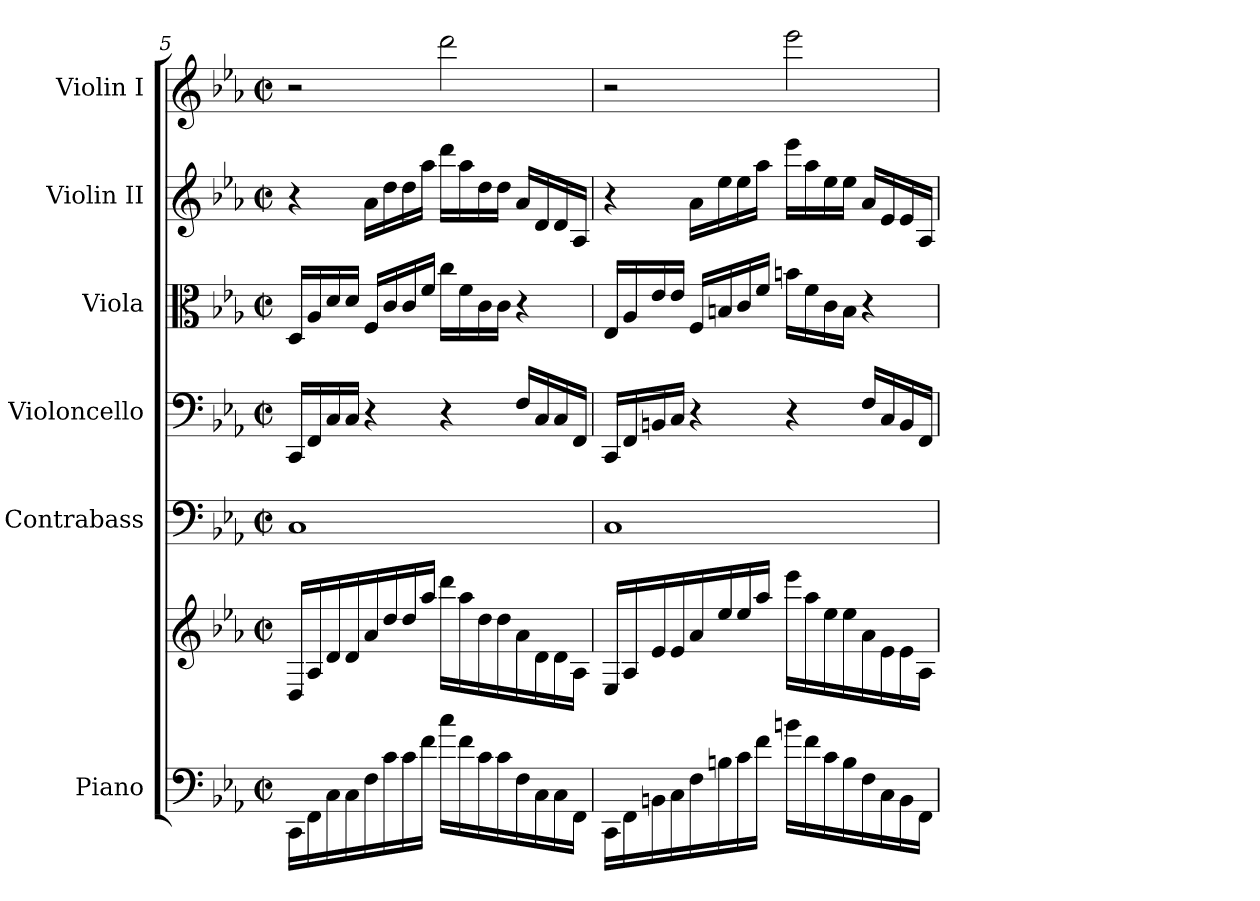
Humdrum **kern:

**kern	**kern	**kern	**kern	**kern	**kern	**kern
*part6	*part6	*part5	*part4	*part3	*part2	*part1
*staff7	*staff6	*staff5	*staff4	*staff3	*staff2	*staff1
*I"Piano	*	*I"Contrabass	*I"Violoncello	*I"Viola	*I"Violin II	*I"Violin I
*I'Pno.	*	*I'Cb.	*I'Vc.	*I'Vla.	*I'Vln. II	*I'Vln. I
*clefF4	*clefG2	*clefF4	*clefF4	*clefC3	*clefG2	*clefG2
*	*	*ITrd7c12	*	*	*	*
*k[b-e-a-]	*k[b-e-a-]	*k[b-e-a-]	*k[b-e-a-]	*k[b-e-a-]	*k[b-e-a-]	*k[b-e-a-]
*M2/2	*M2/2	*M2/2	*M2/2	*M2/2	*M2/2	*M2/2
*met(c|)	*met(c|)	*met(c|)	*met(c|)	*met(c|)	*met(c|)	*met(c|)
=5	=5	=5	=5	=5	=5	=5
16CC\LL	16D/LL	1CC	16CC/LL	16D/LL	4r	2r
16FF\	16A-/	.	16FF/	16A-/	.	.
16C\	16d/	.	16C/	16d/	.	.
16C\	16d/	.	16C/JJ	16d/JJ	.	.
16F\	16a-/	.	4r	16F/LL	16a-\LL	.
16c\	16dd/	.	.	16c/	16dd\	.
16c\	16dd/	.	.	16c/	16dd\	.
16f\JJ	16aa-/JJ	.	.	16f/JJ	16aa-\JJ	.
16cc\LL	16ddd\LL	.	4r	16cc\LL	16ddd\LL	2ddd\
16f\	16aa-\	.	.	16f\	16aa-\	.
16c\	16dd\	.	.	16c\	16dd\	.
16c\	16dd\	.	.	16c\JJ	16dd\JJ	.
16F\	16a-\	.	16F/LL	4r	16a-/LL	.
16C\	16d\	.	16C/	.	16d/	.
16C\	16d\	.	16C/	.	16d/	.
16FF\JJ	16A-\JJ	.	16FF/JJ	.	16A-/JJ	.
=6	=6	=6	=6	=6	=6	=6
16CC\LL	16E-/LL	1CC	16CC/LL	16E-/LL	4r	2r
16FF\	16A-/	.	16FF/	16A-/	.	.
16BBn\	16e-/	.	16BBn/	16e-/	.	.
16C\	16e-/	.	16C/JJ	16e-/JJ	.	.
16F\	16a-/	.	4r	16F/LL	16a-\LL	.
16Bn\	16ee-/	.	.	16Bn/	16ee-\	.
16c\	16ee-/	.	.	16c/	16ee-\	.
16f\JJ	16aa-/JJ	.	.	16f/JJ	16aa-\JJ	.
16bn\LL	16eee-\LL	.	4r	16bn\LL	16eee-\LL	2eee-\
16f\	16aa-\	.	.	16f\	16aa-\	.
16c\	16ee-\	.	.	16c\	16ee-\	.
16B\	16ee-\	.	.	16B\JJ	16ee-\JJ	.
16F\	16a-\	.	16F/LL	4r	16a-/LL	.
16C\	16e-\	.	16C/	.	16e-/	.
16BB\	16e-\	.	16BB/	.	16e-/	.
16FF\JJ	16A-\JJ	.	16FF/JJ	.	16A-/JJ	.
=	=	=	=	=	=	=
*-	*-	*-	*-	*-	*-	*-
